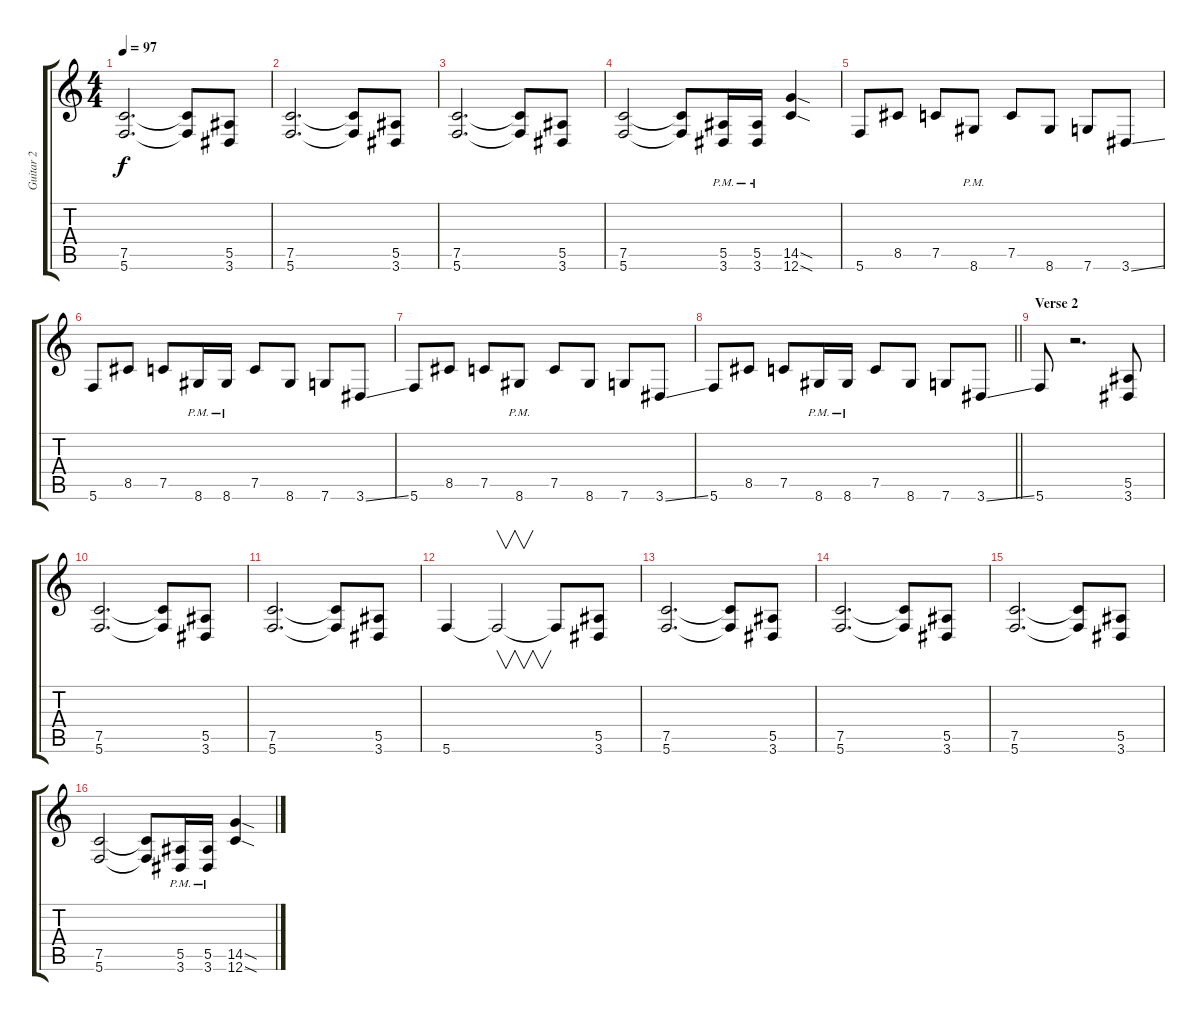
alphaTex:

\track ("Guitar 2" "Guitar 2") {instrument distortionguitar}
\staff {score tabs}
\tuning (C4 G3 Eb3 Bb2 F2 C2) {hide}
\ts (4 4)
\tempo 97
\clef g2
\ks c
(7.5 5.6).2{d dy f} (7.5{t} 5.6{t}).8 (5.5 3.6).8 |
(7.5 5.6).2{d} (7.5{t} 5.6{t}).8 (5.5 3.6).8 |
(7.5 5.6).2{d} (7.5{t} 5.6{t}).8 (5.5 3.6).8 |
(7.5 5.6).2 (7.5{t} 5.6{t}).8 (5.5{pm} 3.6{pm}).16 (5.5{pm} 3.6{pm}).16 (14.5{sod} 12.6{sod}).4 |
5.6.8 8.5.8 7.5.8 8.6{pm}.8 7.5.8 8.6.8 7.6.8 3.6{ss}.8 |
5.6.8 8.5.8 7.5.8 8.6{pm}.16 8.6{pm}.16 7.5.8 8.6.8 7.6.8 3.6{ss}.8 |
5.6.8 8.5.8 7.5.8 8.6{pm}.8 7.5.8 8.6.8 7.6.8 3.6{ss}.8 |
\barLineRight lightlight
5.6.8 8.5.8 7.5.8 8.6{pm}.16 8.6{pm}.16 7.5.8 8.6.8 7.6.8 3.6{ss}.8 |
\section ("" "Verse 2")
5.6.8 r.2{d} (5.5 3.6).8 |
(7.5 5.6).2{d} (7.5{t} 5.6{t}).8 (5.5 3.6).8 |
(7.5 5.6).2{d} (7.5{t} 5.6{t}).8 (5.5 3.6).8 |
5.6.4 5.6{t}.2{v} 5.6{t}.8 (5.5 3.6).8 |
(7.5 5.6).2{d} (7.5{t} 5.6{t}).8 (5.5 3.6).8 |
(7.5 5.6).2{d} (7.5{t} 5.6{t}).8 (5.5 3.6).8 |
(7.5 5.6).2{d} (7.5{t} 5.6{t}).8 (5.5 3.6).8 |
(7.5 5.6).2 (7.5{t} 5.6{t}).8 (5.5{pm} 3.6{pm}).16 (5.5{pm} 3.6{pm}).16 (14.5{sod} 12.6{sod}).4
